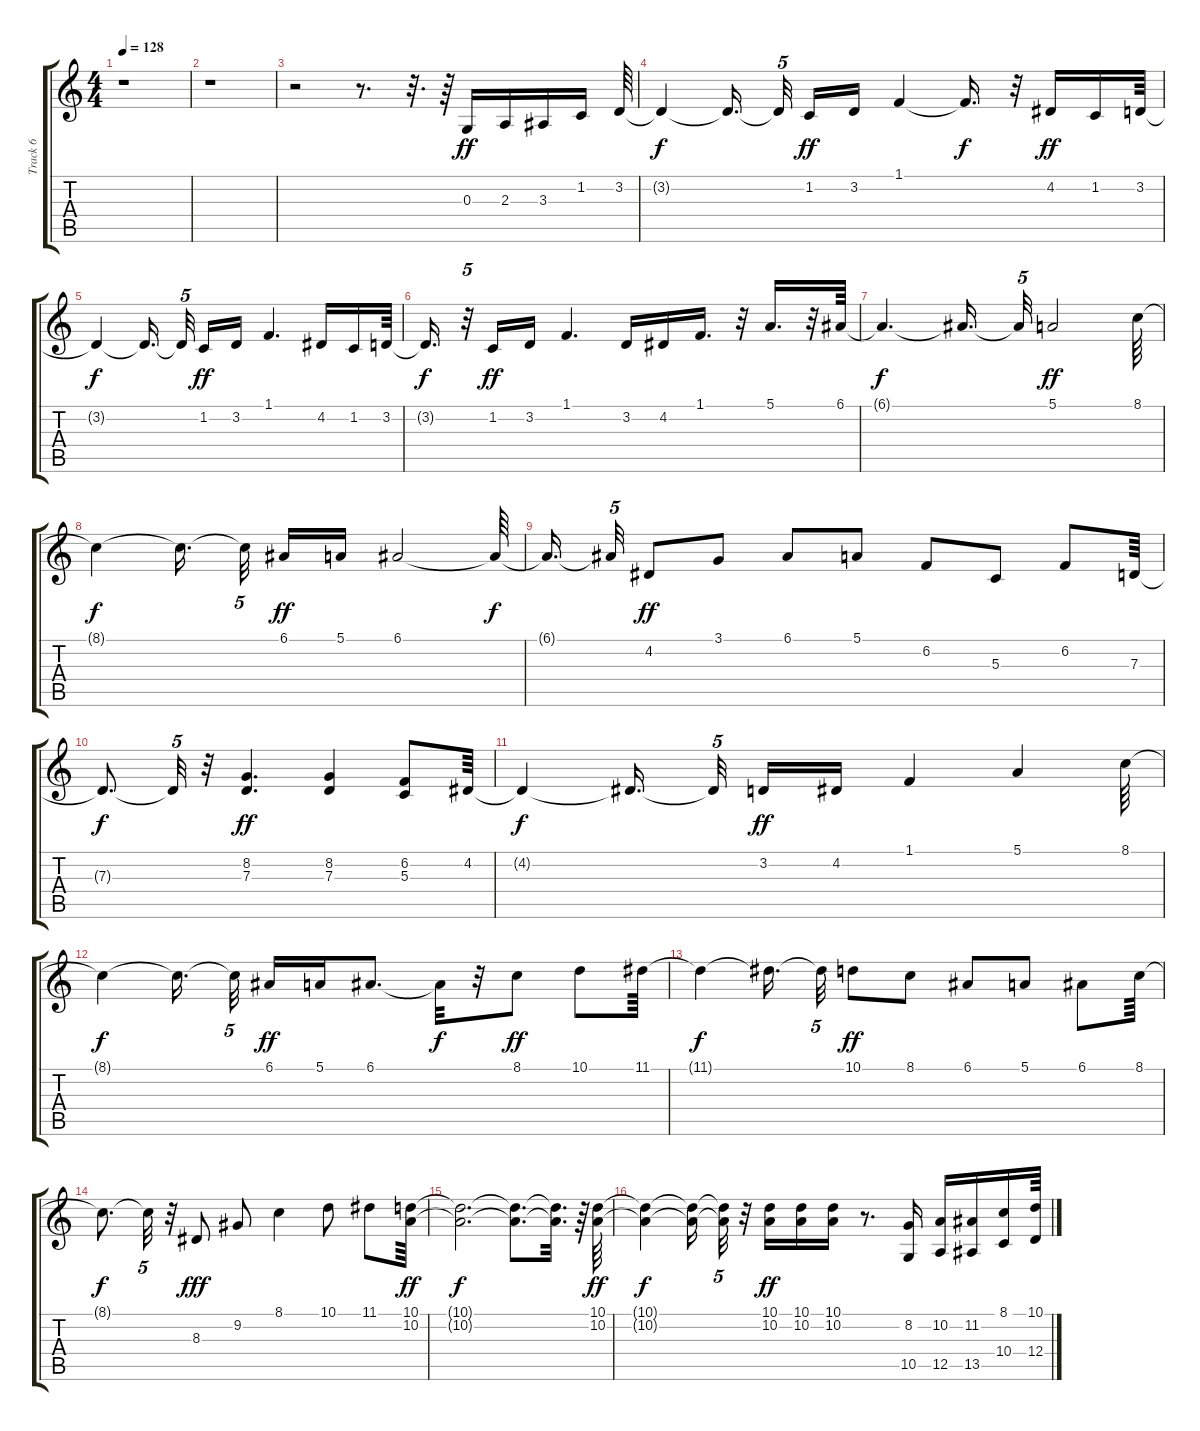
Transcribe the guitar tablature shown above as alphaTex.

\track ("Track 6" "Track 6") {instrument altosax}
\staff {score tabs}
\tuning (E4 B3 G3 D3 A2 E2) {hide}
\ts (4 4)
\tempo 128
\clef g2
\ks c
r.1{dy ff} |
r.1 |
r.2 r.8{d} r.32{d} r.64 0.3.16 2.3.16 3.3.16 1.2.16 3.2.64 |
3.2{t}.4{dy f} 3.2{t}.16{d beam splitsecondary} 3.2{t}.32{tu (5 4) beam splitsecondary} 1.2.16{dy ff} 3.2.16 1.1.4 1.1{t}.16{d dy f} r.32 4.2.16{dy ff} 1.2.16 3.2.64 |
3.2{t}.4{dy f} 3.2{t}.16{d beam splitsecondary} 3.2{t}.32{tu (5 4) beam splitsecondary} 1.2.16{dy ff} 3.2.16 1.1.4{d} 4.2.16 1.2.16 3.2.64 |
3.2{t}.16{d dy f} r.32{tu (5 4)} 1.2.16{dy ff} 3.2.16 1.1.4{d} 3.2.16 4.2.16 1.1.16{d} r.32 5.1.16{d} r.32 6.1.64 |
6.1{t}.4{d dy f} 6.1{t}.16{d} 6.1{t}.32{tu (5 4)} 5.1.2{dy ff} 8.1.64 |
8.1{t}.4{dy f} 8.1{t}.16{d beam splitsecondary} 8.1{t}.32{tu (5 4) beam splitsecondary} 6.1.16{dy ff} 5.1.16 6.1.2 6.1{t}.64{dy f} |
6.1{t}.16{d beam splitsecondary} 6.1{t}.32{tu (5 4)} 4.2.8{dy ff} 3.1.8 6.1.8 5.1.8 6.2.8 5.3.8 6.2.8 7.3.64 |
7.3{t}.8{d dy f} 7.3{t}.32{tu (5 4)} r.32 (8.2 7.3).4{d dy ff} (8.2 7.3).4 (6.2 5.3).8 4.2.64 |
4.2{t}.4{dy f} 4.2{t}.16{d beam splitsecondary} 4.2{t}.32{tu (5 4) beam splitsecondary} 3.2.16{dy ff} 4.2.16 1.1.4 5.1.4 8.1.64 |
8.1{t}.4{dy f} 8.1{t}.16{d beam splitsecondary} 8.1{t}.32{tu (5 4) beam splitsecondary} 6.1.16{dy ff} 5.1.16 6.1.8{d} 6.1{t}.32{dy f} r.32 8.1.8{dy ff} 10.1.8 11.1.64 |
11.1{t}.4{dy f} 11.1{t}.16{d beam splitsecondary} 11.1{t}.32{tu (5 4)} 10.1.8{dy ff} 8.1.8 6.1.8 5.1.8 6.1.8 8.1.64 |
8.1{t}.8{d dy f} 8.1{t}.32{tu (5 4)} r.32 8.3.8{dy fff} 9.2.8 8.1.4 10.1.8 11.1.8 (10.1 10.2).64{dy ff} |
(10.1{t} 10.2{t}).2{d dy f} (10.1{t} 10.2{t}).8{d} (10.1{t} 10.2{t}).32{d} r.64 (10.1 10.2).64{dy ff} |
(10.1{t} 10.2{t}).4{dy f} (10.1{t} 10.2{t}).16 (10.1{t} 10.2{t}).32{tu (5 4)} r.32 (10.1 10.2).16{dy ff} (10.1 10.2).16 (10.1 10.2).16 r.8{d} (8.2 10.5).16 (10.2 12.5).16 (11.2 13.5).16 (8.1 10.4).16 (10.1 12.4).64
